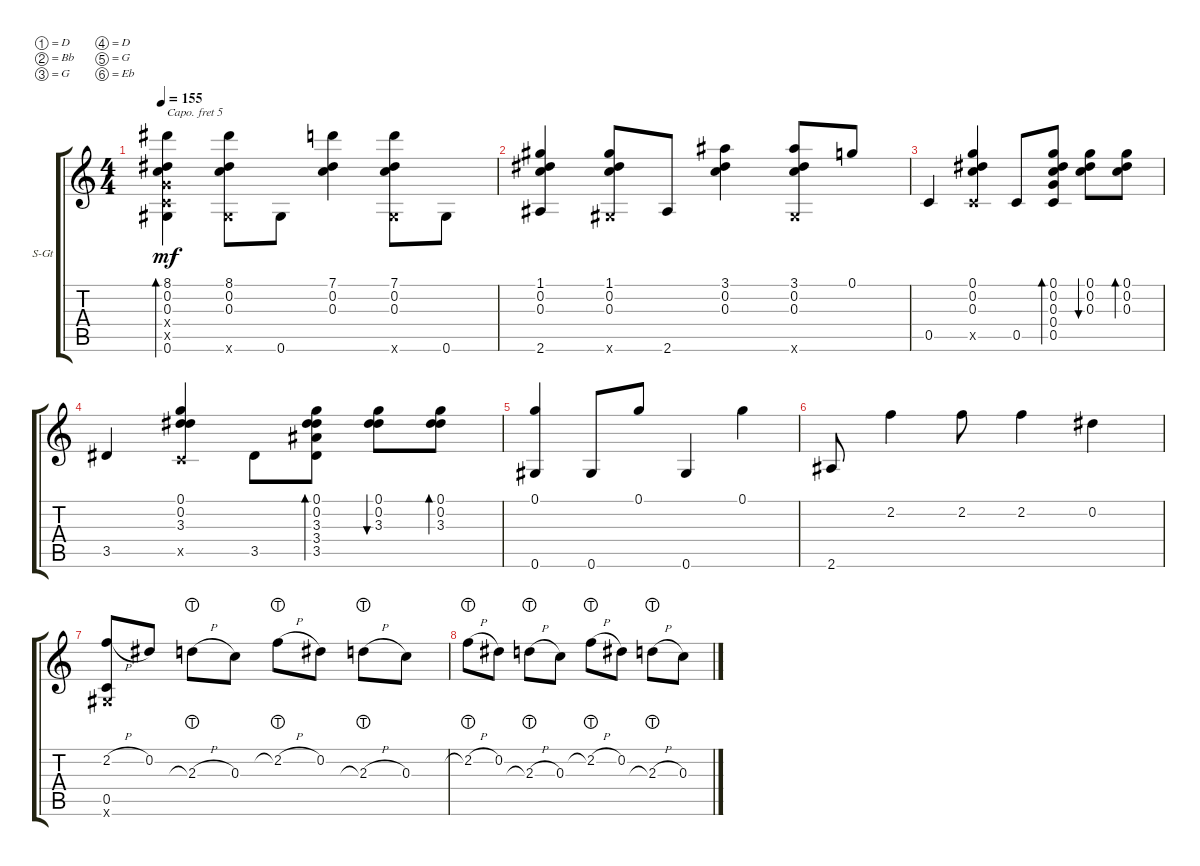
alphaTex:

\defaultSystemsLayout 4
\bracketExtendMode groupsimilarinstruments
\firstSystemTrackNameOrientation horizontal
\otherSystemsTrackNameOrientation horizontal
\track ("Steel Guitar" "S-Gt") {instrument acousticguitarsteel}
\staff {score tabs}
\capo 5
\tuning (D4 Bb3 G3 D3 G2 Eb2)
\ts (4 4)
\tempo 155
\clef g2
\ks c
(0.6 0.5{x} 0.4{x} 0.3 0.2 8.1).4{bd 120 dy mf} (8.1 0.2 0.3 0.6{x}).8 0.6.8 (7.1 0.2 0.3).4 (7.1 0.2 0.3 0.6{x}).8 0.6.8 |
(2.6 0.2 0.3 1.1).4 (1.1 0.2 0.3 0.6{x}).8 2.6.8 (0.2 3.1 0.3).4 (0.3 0.2 3.1 0.6{x}).8 0.1.8 |
0.5.4 (0.5{x} 0.3 0.2 0.1).4 0.5.8 (0.5 0.4 0.3 0.2 0.1).8{bd 119} (0.1 0.2 0.3).8{bu 118} (0.3 0.2 0.1).8{bd 117} |
3.5.4 (0.1 0.2 3.3 0.5{x}).4 3.5.8 (3.5 3.4 3.3 0.2 0.1).8{bd 116} (0.1 0.2 3.3).8{bu 115} (0.2 0.1 3.3).8{bd 114} |
(0.6 0.1).4 0.6.8 0.1.8 0.6.4 0.1.4 |
2.6.8 2.2.4 2.2.8 2.2.4 0.2.4 |
\scale
0.474849 (2.2{h} 0.5 0.6{x}).8 0.2.8 2.3{h lht}.8 0.3.8 2.2{h lht}.8 0.2.8 2.3{h lht}.8 0.3.8 |
\scale
0.525086 2.2{h lht}.8 0.2.8 2.3{h lht}.8 0.3.8 2.2{h lht}.8 0.2.8 2.3{h lht}.8 0.3.8
